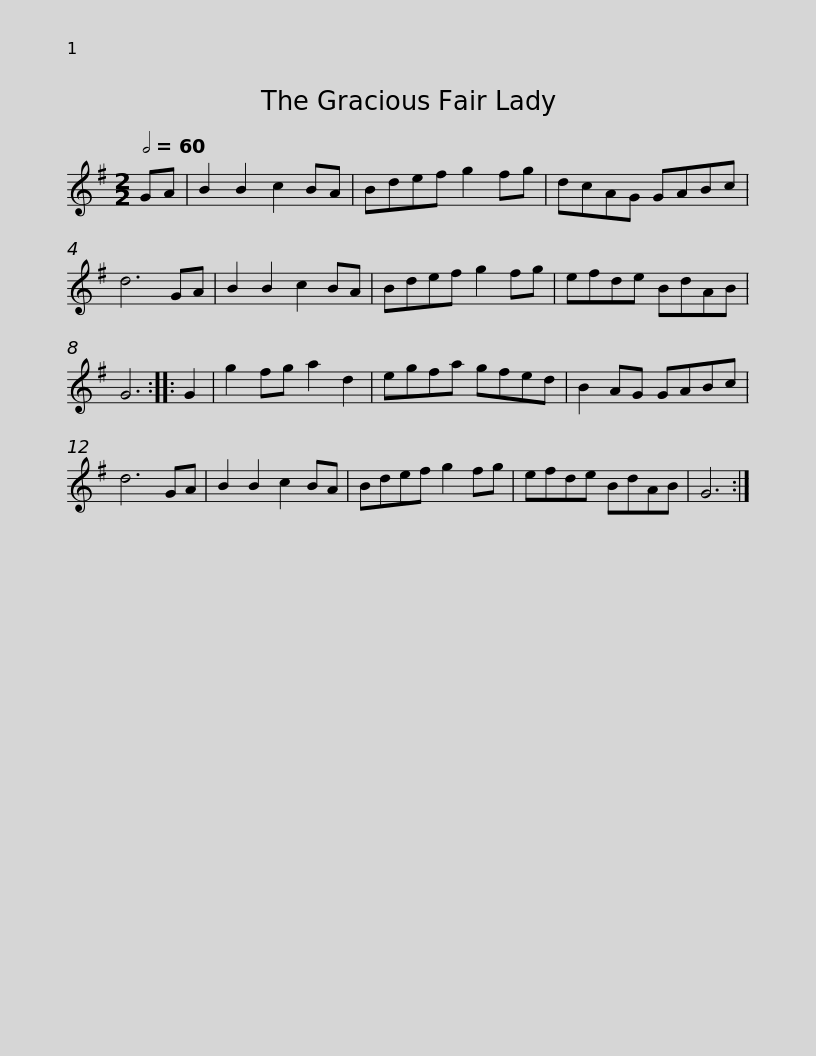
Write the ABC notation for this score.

X:1
L:1/8
Q:1/2=60
M:2/2
I:linebreak $
K:G
V:1 treble
V:1
 GA | B2 B2 c2 BA | Bdef g2 fg | dcAG GABc | d6 GA | %5
 B2 B2 c2 BA | Bdef g2 fg |$ efde BdAB | G6 :: G2 | %10
 g2 fg a2 d2 | egfa gfed | B2 AG GABc | d6 GA | B2 B2 c2 BA |$ %15
 Bdef g2 fg | efde BdAB | G6 :| %18
